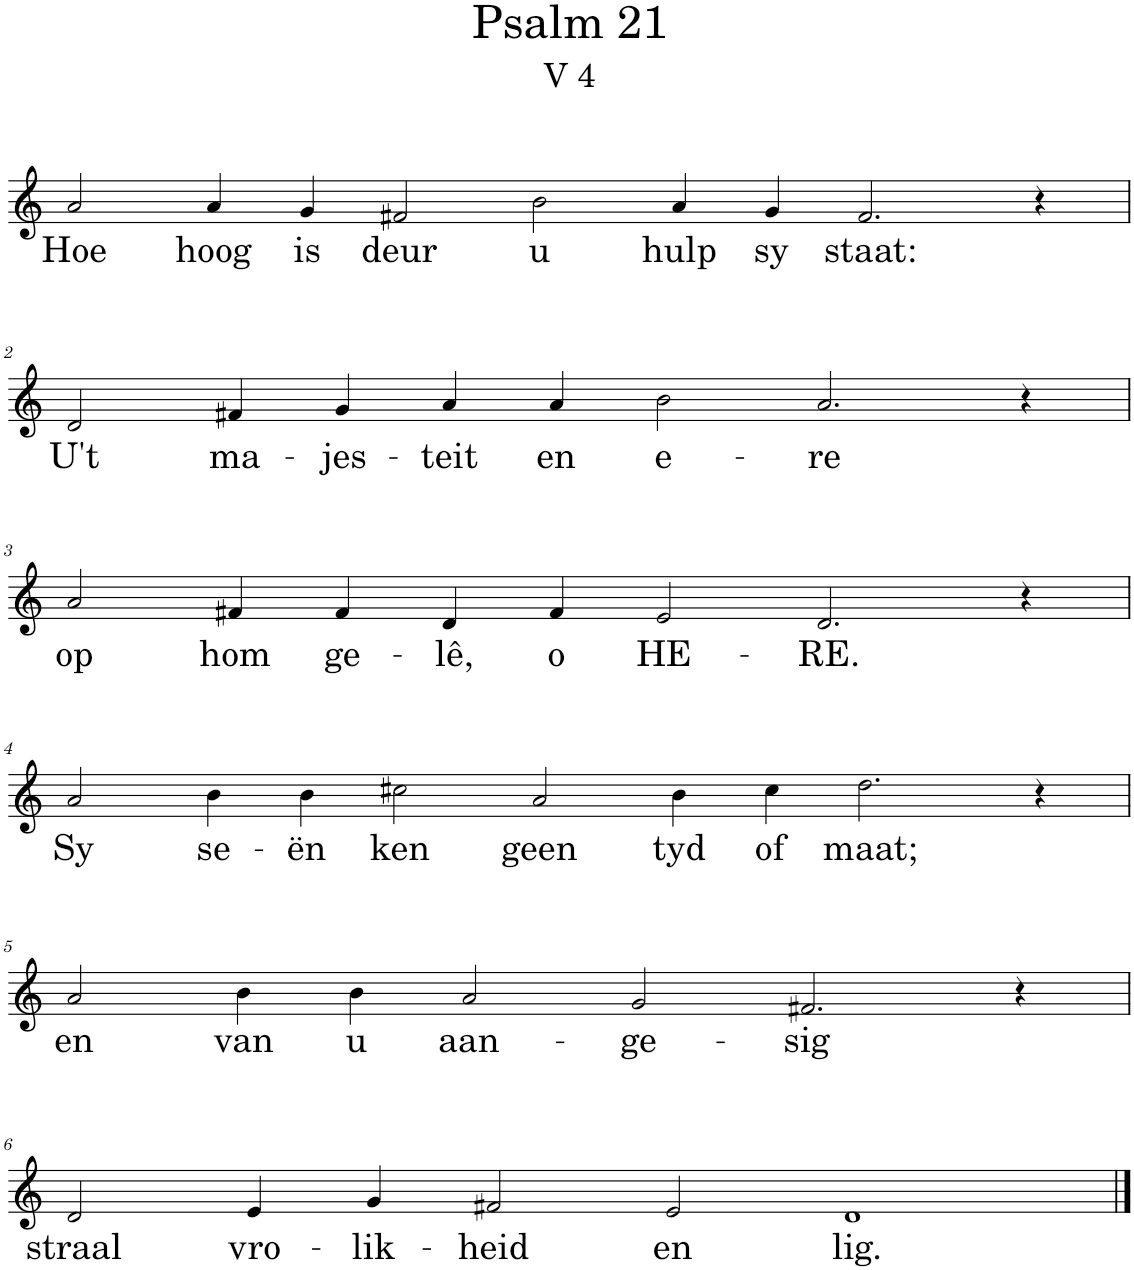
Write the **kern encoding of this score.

**kern	**text
*part1	*part1
*staff1	*staff1
*I"Pipe Organ	*
*I'Org.	*
*clefG2	*
*k[]	*
*M14/4	*
=1	=1
!	!LO:LY:b
2a/	Hoe
!	!LO:LY:b
4a/	hoog
!	!LO:LY:b
4g/	is
!	!LO:LY:b
2f#X/	deur
!	!LO:LY:b
2b\	u
!	!LO:LY:b
4a/	hulp
!	!LO:LY:b
4g/	sy
!	!LO:LY:b
2.f#/	staat:
4r	.
!!LO:LB:g=z
=2	=2
*M12/4	*
!	!LO:LY:b
2d/	U't
!	!LO:LY:b
4f#X/	ma-
!	!LO:LY:b
4g/	-jes-
!	!LO:LY:b
4a/	-teit
!	!LO:LY:b
4a/	en
!	!LO:LY:b
2b\	e-
!	!LO:LY:b
2.a/	-re
4r	.
!!LO:LB:g=z
=3	=3
!	!LO:LY:b
2a/	op
!	!LO:LY:b
4f#X/	hom
!	!LO:LY:b
4f#/	ge-
!	!LO:LY:b
4d/	-lê,
!	!LO:LY:b
4f#/	o
!	!LO:LY:b
2e/	HE-
!	!LO:LY:b
2.d/	-RE.
4r	.
!!LO:LB:g=z
=4	=4
*M14/4	*
!	!LO:LY:b
2a/	Sy
!	!LO:LY:b
4b\	se-
!	!LO:LY:b
4b\	-ën
!	!LO:LY:b
2cc#X\	ken
!	!LO:LY:b
2a/	geen
!	!LO:LY:b
4b\	tyd
!	!LO:LY:b
4cc#\	of
!	!LO:LY:b
2.dd\	maat;
4r	.
!!LO:LB:g=z
=5	=5
*M12/4	*
!	!LO:LY:b
2a/	en
!	!LO:LY:b
4b\	van
!	!LO:LY:b
4b\	u
!	!LO:LY:b
2a/	aan-
!	!LO:LY:b
2g/	-ge-
!	!LO:LY:b
2.f#X/	-sig
4r	.
!!LO:LB:g=z
=6	=6
!	!LO:LY:b
2d/	straal
!	!LO:LY:b
4e/	vro-
!	!LO:LY:b
4g/	-lik-
!	!LO:LY:b
2f#X/	-heid
!	!LO:LY:b
2e/	en
!	!LO:LY:b
1d	lig.
==	==
*-	*-
